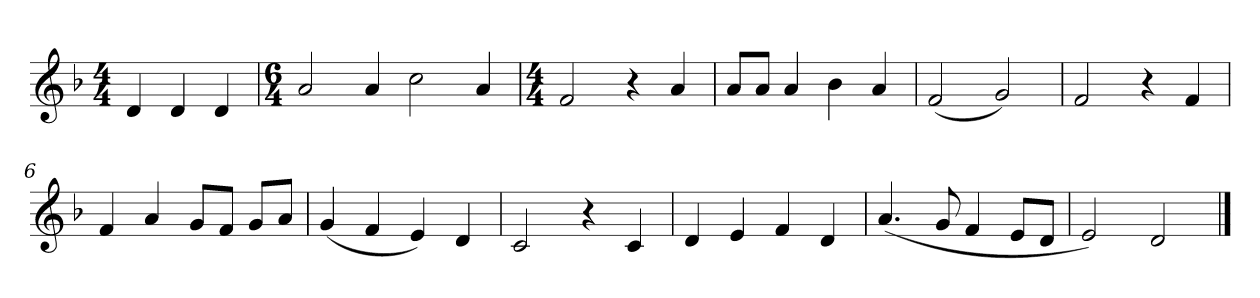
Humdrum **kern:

**kern
*part1
*staff1
*k[b-]
*M4/4
*MM120
=
4d
4d
4d
=1
*M6/4
2a
4a
2cc
4a
=2
*M4/4
2f
4r
4a
=3
8aL
8aJ
4a
4b-
4a
=4
(2f
2g)
=5
2f
4r
4f
=6
4f
4a
8gL
8fJ
8gL
8aJ
=7
(4g
4f
4e)
4d
=8
2c
4r
4c
=9
4d
4e
4f
4d
=10
(4.a
8g
4f
8eL
8dJ
=11
2e)
2d
==
*-
